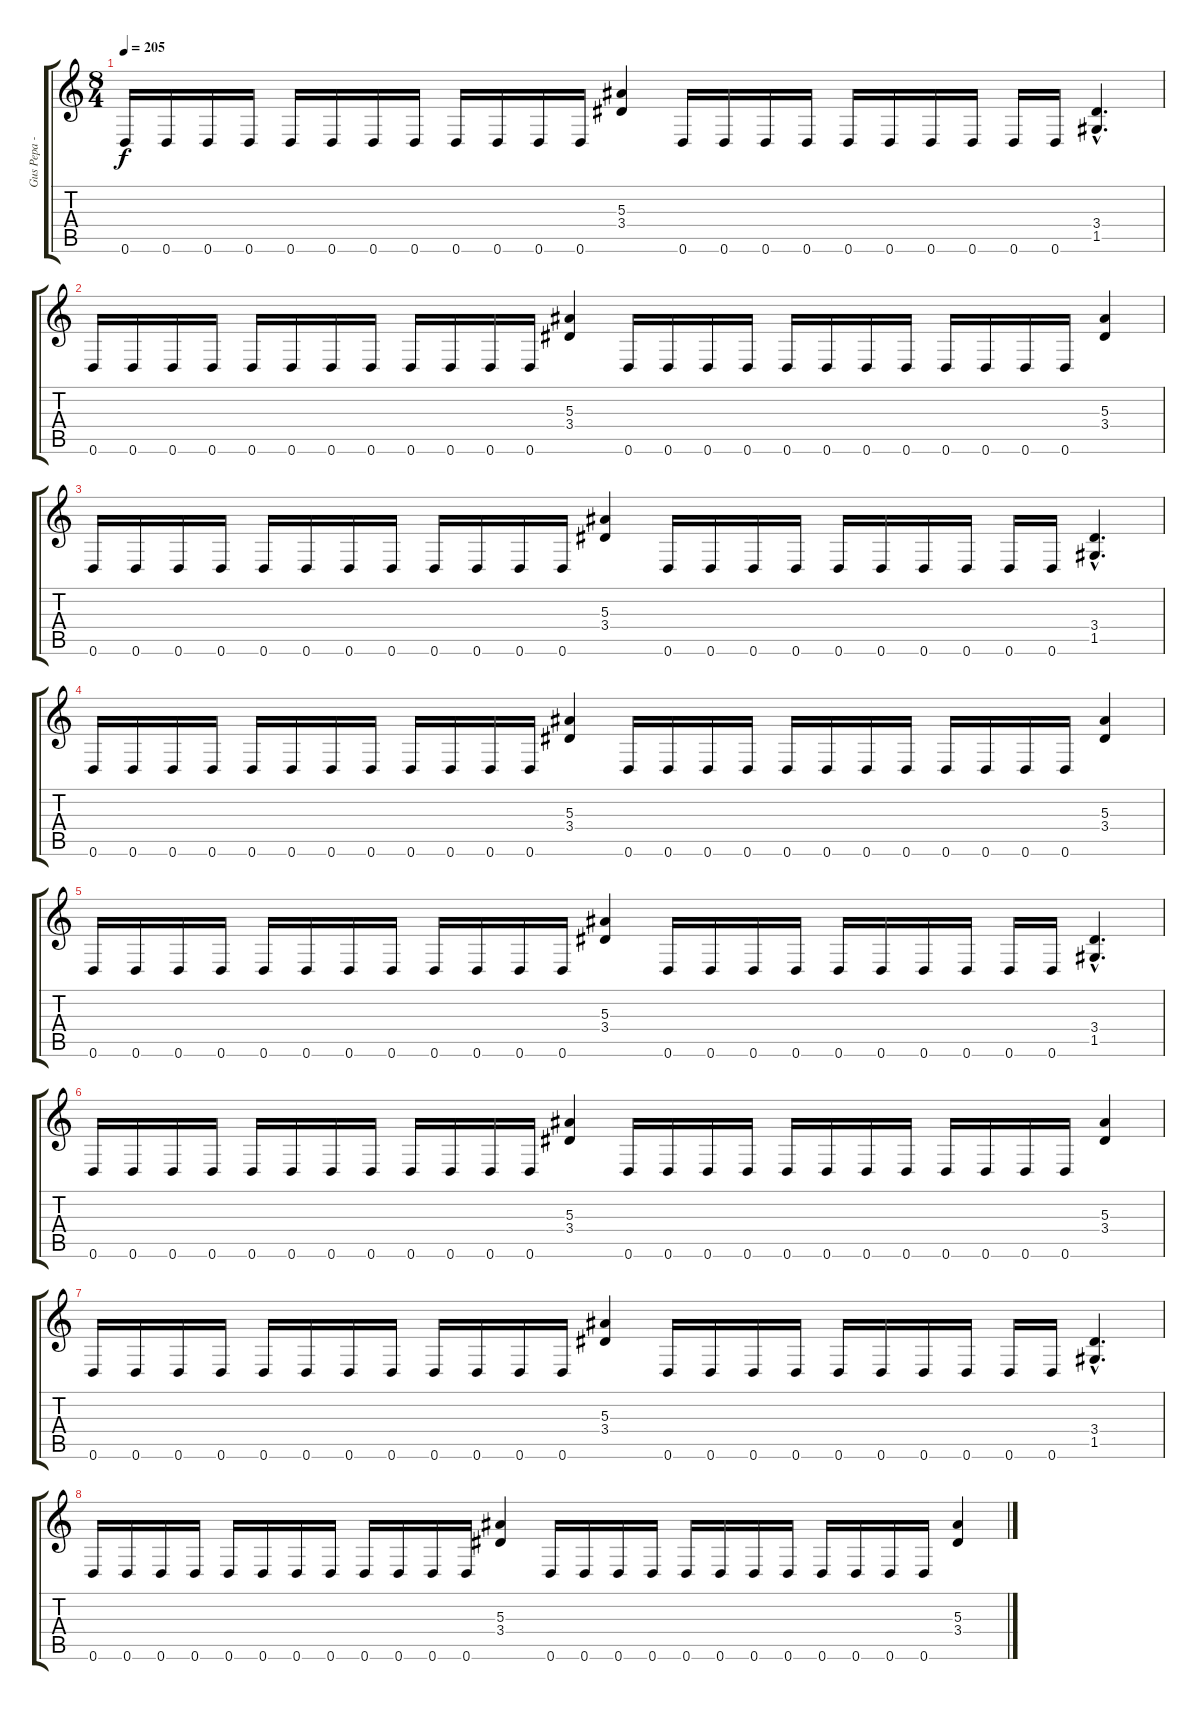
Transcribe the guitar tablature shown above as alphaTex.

\track ("Gus Pepa - Guitar" "Gus Pepa -") {instrument distortionguitar}
\staff {score tabs}
\tuning (D4 A3 F3 C3 G2 D2) {hide}
\ts (8 4)
\tempo 205
\clef g2
\ks c
0.6.16{dy f} 0.6.16 0.6.16 0.6.16 0.6.16 0.6.16 0.6.16 0.6.16 0.6.16 0.6.16 0.6.16 0.6.16 (5.3 3.4).4 0.6.16 0.6.16 0.6.16 0.6.16 0.6.16 0.6.16 0.6.16 0.6.16 0.6.16 0.6.16 (3.4{hac} 1.5{hac}).4{d} |
0.6.16 0.6.16 0.6.16 0.6.16 0.6.16 0.6.16 0.6.16 0.6.16 0.6.16 0.6.16 0.6.16 0.6.16 (5.3 3.4).4 0.6.16 0.6.16 0.6.16 0.6.16 0.6.16 0.6.16 0.6.16 0.6.16 0.6.16 0.6.16 0.6.16 0.6.16 (5.3 3.4).4 |
0.6.16 0.6.16 0.6.16 0.6.16 0.6.16 0.6.16 0.6.16 0.6.16 0.6.16 0.6.16 0.6.16 0.6.16 (5.3 3.4).4 0.6.16 0.6.16 0.6.16 0.6.16 0.6.16 0.6.16 0.6.16 0.6.16 0.6.16 0.6.16 (3.4{hac} 1.5{hac}).4{d} |
0.6.16 0.6.16 0.6.16 0.6.16 0.6.16 0.6.16 0.6.16 0.6.16 0.6.16 0.6.16 0.6.16 0.6.16 (5.3 3.4).4 0.6.16 0.6.16 0.6.16 0.6.16 0.6.16 0.6.16 0.6.16 0.6.16 0.6.16 0.6.16 0.6.16 0.6.16 (5.3 3.4).4 |
0.6.16 0.6.16 0.6.16 0.6.16 0.6.16 0.6.16 0.6.16 0.6.16 0.6.16 0.6.16 0.6.16 0.6.16 (5.3 3.4).4 0.6.16 0.6.16 0.6.16 0.6.16 0.6.16 0.6.16 0.6.16 0.6.16 0.6.16 0.6.16 (3.4{hac} 1.5{hac}).4{d} |
0.6.16 0.6.16 0.6.16 0.6.16 0.6.16 0.6.16 0.6.16 0.6.16 0.6.16 0.6.16 0.6.16 0.6.16 (5.3 3.4).4 0.6.16 0.6.16 0.6.16 0.6.16 0.6.16 0.6.16 0.6.16 0.6.16 0.6.16 0.6.16 0.6.16 0.6.16 (5.3 3.4).4 |
0.6.16 0.6.16 0.6.16 0.6.16 0.6.16 0.6.16 0.6.16 0.6.16 0.6.16 0.6.16 0.6.16 0.6.16 (5.3 3.4).4 0.6.16 0.6.16 0.6.16 0.6.16 0.6.16 0.6.16 0.6.16 0.6.16 0.6.16 0.6.16 (3.4{hac} 1.5{hac}).4{d} |
0.6.16 0.6.16 0.6.16 0.6.16 0.6.16 0.6.16 0.6.16 0.6.16 0.6.16 0.6.16 0.6.16 0.6.16 (5.3 3.4).4 0.6.16 0.6.16 0.6.16 0.6.16 0.6.16 0.6.16 0.6.16 0.6.16 0.6.16 0.6.16 0.6.16 0.6.16 (5.3 3.4).4
